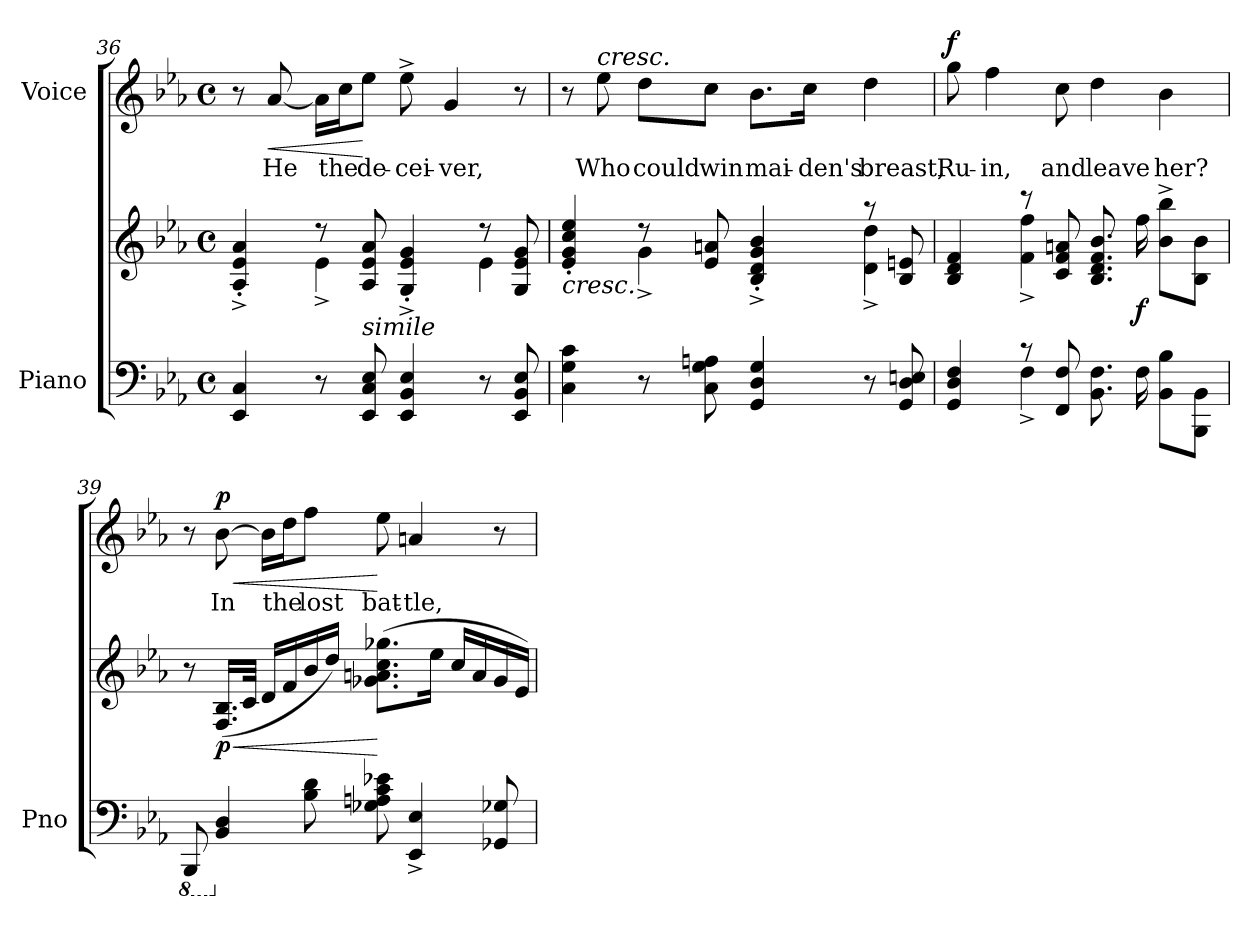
**kern	**kern	**dynam	**kern	**text	**dynam
*part2	*part2	*part2	*part1	*part1	*part1
*staff3	*staff2	*staff2/3	*staff1	*staff1	*staff1
*I"Piano	*	*	*I"Voice	*	*
*I'Pno	*	*	*	*	*
*clefF4	*clefG2	*	*clefG2	*	*
*k[b-e-a-]	*k[b-e-a-]	*	*k[b-e-a-]	*	*
*M4/4	*M4/4	*	*M4/4	*	*
*met(c)	*met(c)	*	*met(c)	*	*
=36	=36	=36	=36	=36	=36
*	*^	*	*	*	*
4EE-/ 4C/	4A-/'>^> 4e-/'>^> 4a-/'>^>	4ryy	.	8r	.	.
!	!	!	!	!	!LO:LY:b	!LO:HP:b
.	.	.	.	[8a-/	He	<
8r	8r	4e-^\	.	16a-\LL]	.	.
!	!	!	!	!	!LO:LY:b	!
.	.	.	.	16cc\J	the	.
!	!LO:TX:b:i:t=simile	!	!	!	!	!
!	!	!	!	!	!LO:LY:b	!
8EE-/ 8C/ 8E-/	8A-/ 8e-/ 8a-/	.	.	8ee-\J	de-	[
!	!	!	!	!	!LO:LY:b	!
4EE-/ 4BB-/ 4E-/	4G/'>^> 4e-/'>^> 4g/'>^>	4ryy	.	8ee-^\	-cei-	.
!	!	!	!	!	!LO:LY:b	!
.	.	.	.	4g/	-ver,	.
8r	8r	4e-\	.	.	.	.
8EE-/ 8BB-/ 8E-/	8G/ 8e-/ 8g/	.	.	8r	.	.
!!LO:LB:g=z
=37	=37	=37	=37	=37	=37	=37
!	!LO:TX:b:i:t=cresc.	!	!	!	!	!
4C\ 4G\ 4c\	4e-/'> 4g/'> 4cc/'> 4ee-/'>	4ryy	.	8r	.	.
!	!	!	!	!LO:TX:a:i:t=cresc.	!	!
!	!	!	!	!	!LO:LY:b	!
.	.	.	.	8ee-\	Who	.
!	!	!	!	!	!LO:LY:b	!
8r	8r	4g^\	.	8dd\L	could	.
!	!	!	!	!	!LO:LY:b	!
8C\ 8G\ 8An\	8e-/ 8an/	.	.	8cc\J	win	.
!	!	!	!	!	!LO:LY:b	!
4GG/ 4D/ 4G/	4B-/'>^> 4d/'>^> 4g/'>^> 4b-/'>^>	4ryy	.	8.b-\L	mai-	.
!	!	!	!	!	!LO:LY:b	!
.	.	.	.	16cc\Jk	-den's	.
!	!	!	!	!	!LO:LY:b	!
8r	8r	4d\^ 4dd\^	.	4dd\	breast,	.
8GG/ 8D/ 8En/	8B-/ 8en/	.	.	.	.	.
=38	=38	=38	=38	=38	=38	=38
*^	*	*	*	*	*	*
!	!	!	!	!	!	!LO:LY:b	!LO:DY:a
4GG/ 4D/ 4F/	4ryy	4B-/ 4d/ 4f/	4ryy	.	8gg\	Ru-	f
!	!	!	!	!	!	!LO:LY:b	!
.	.	.	.	.	4ff\	-in,	.
8r	4F^<\	8r	4f\^< 4ff\^<	.	.	.	.
!	!	!	!	!	!	!LO:LY:b	!
8FF/ 8F/	.	8c/ 8f/ 8an/	.	.	8cc\	and	.
!	!	!	!	!	!	!LO:LY:b	!
8.BB-\ 8.F\	2ryy	8.B-/ 8.d/ 8.f/ 8.b-/	2ryy	.	4dd\	leave	.
!	!	!	!	!LO:DY:b	!	!	!
16F\	.	16ff\	.	f	.	.	.
!	!	!	!	!	!	!LO:LY:b	!
8BB-\ 8B-\L	.	8b-\^ 8bb-\^L	.	.	4b-\	her?	.
8BBB-\ 8BB-\J	.	8B-\ 8b-\J	.	.	.	.	.
*v	*v	*	*	*	*	*	*
*	*v	*v	*	*	*	*
!!LO:LB:g=z
=39	=39	=39	=39	=39	=39
*8ba	*	*	*	*	*
8BBBB-/	8r	.	8r	.	.
*X8ba	*	*	*	*	*
!	!	!LO:HP:b	!	!LO:LY:b	!LO:HP:b
!	!	!LO:DY:n=1:b	!	!	!LO:DY:n=1:a
4BB-/ 4D/	(>16.F/ 16.B-/LL	< p	[8b-\	In	< p
.	32c/JJk	.	.	.	.
.	16d/LL	.	16b-\LL]	.	.
!	!	!	!	!LO:LY:b	!
.	16f/	.	16dd\J	the	.
!	!	!	!	!LO:LY:b	!
8B-\ 8d\	16b-/	.	8ff\J	lost	.
.	16dd/JJ)	.	.	.	.
!	!	!	!	!LO:LY:b	!
8G-X\ 8An\ 8c\ 8e-X\	(8.g-X\ 8.an\ 8.cc\ 8.gg-X\L	[	8ee-\	bat-	[
!	!	!	!	!LO:LY:b	!
4EE-/^ 4E-/^	.	.	4an/	-tle,	.
.	16ee-\Jk	.	.	.	.
.	16cc/LL	.	.	.	.
.	16a/	.	.	.	.
8GG-X/ 8G-X/	16g-/	.	8r	.	.
.	16e-/JJ)	.	.	.	.
=	=	=	=	=	=
*-	*-	*-	*-	*-	*-
